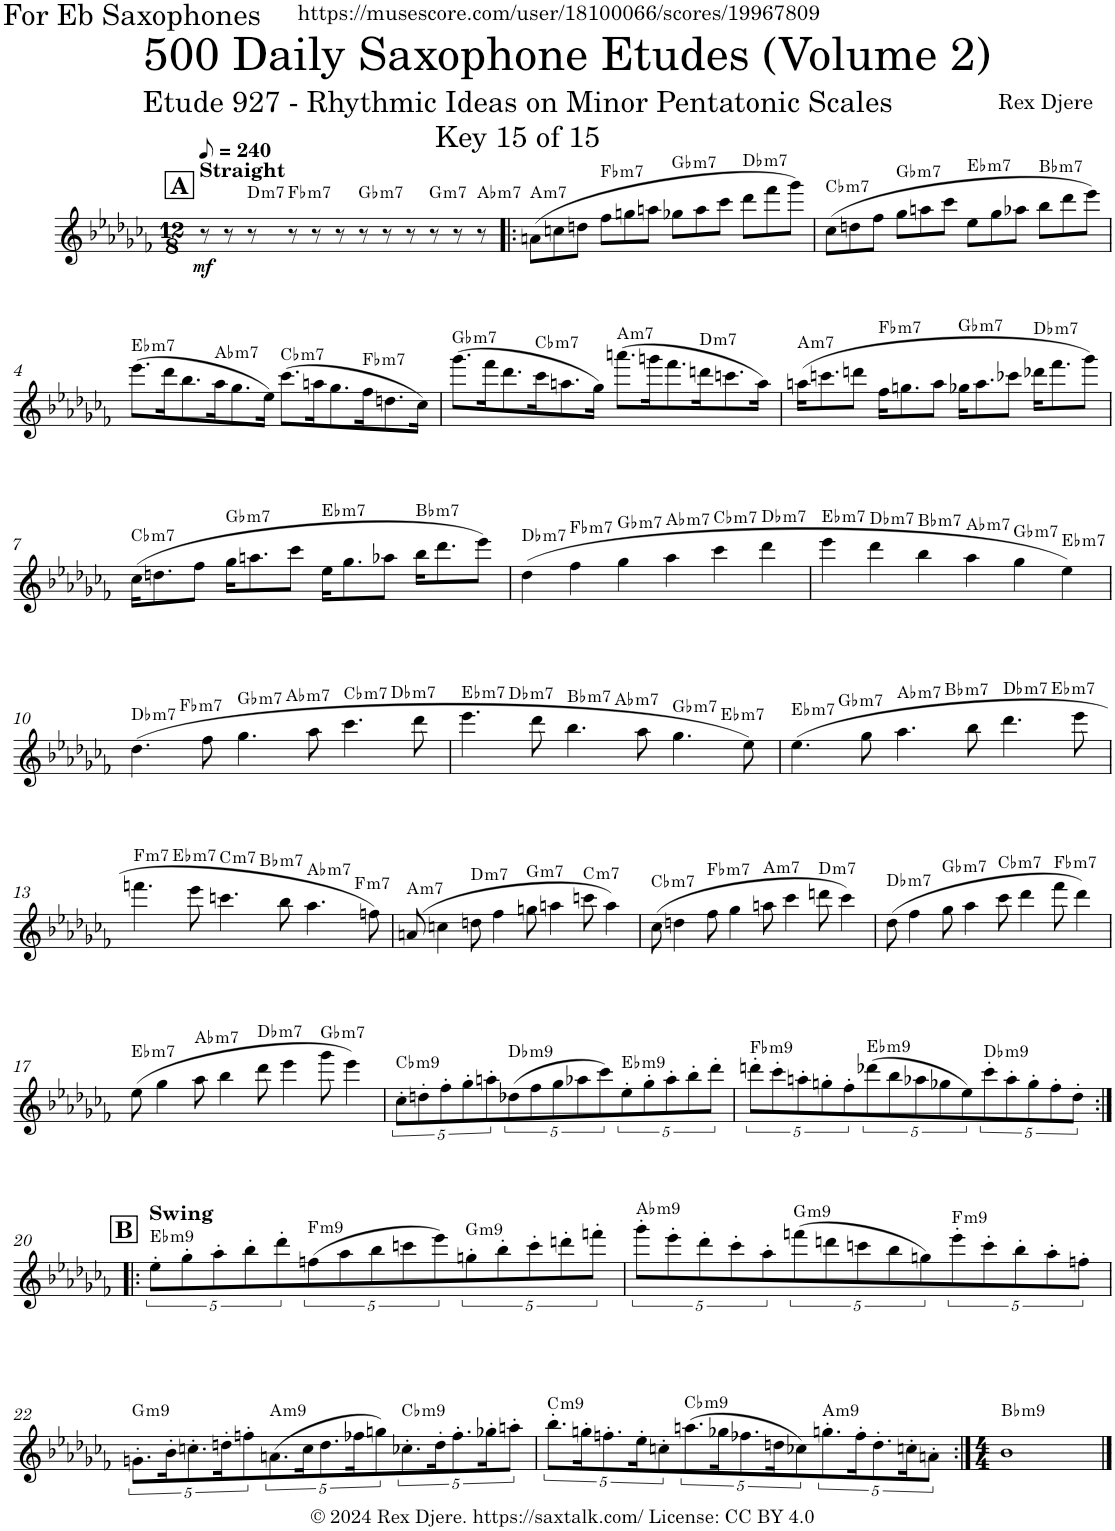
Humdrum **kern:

**kern	**dynam	**harte
*part1	*part1	*part1
*staff1	*staff1	*
*I"Alto Saxophone	*	*
*I'A. Sax.	*	*
*clefG2	*	*
*Trd5c9	*	*
*k[b-e-a-d-g-c-f-]	*	*
*M12/8	*	*
*MM120	*	*
!!LO:REH:place=s1:a:B:cj:fs=14:t=A
=1	=1	=1
!LO:TX:a:B:t=Straight	!	!
!	!LO:DY:b	!
8r	mf	.
8r	.	.
!	!	!LO:H:kt=m7
8r	.	D:min7
!	!	!LO:H:kt=m7
8r	.	Fb:min7
8r	.	.
8r	.	.
!	!	!LO:H:kt=m7
8r	.	Gb:min7
8r	.	.
8r	.	.
!	!	!LO:H:kt=m7
8r	.	G:min7
8r	.	.
!	!	!LO:H:kt=m7
8r	.	Ab:min7
=2!|:	=2!|:	=2!|:
!	!	!LO:H:kt=m7
(8an\L	.	A:min7
8ccn\	.	.
8ddn\J	.	.
!	!	!LO:H:kt=m7
8ff-\L	.	Fb:min7
8ggn\	.	.
8aan\J	.	.
!	!	!LO:H:kt=m7
8gg-X\L	.	Gb:min7
8aa\	.	.
8ccc-\J	.	.
!	!	!LO:H:kt=m7
8ddd-\L	.	Db:min7
8fff-\	.	.
8ggg-\J)	.	.
=3	=3	=3
!	!	!LO:H:kt=m7
(8cc-\L	.	Cb:min7
8ddn\	.	.
8ff-\J	.	.
!	!	!LO:H:kt=m7
8gg-\L	.	Gb:min7
8aan\	.	.
8ccc-\J	.	.
!	!	!LO:H:kt=m7
8ee-\L	.	Eb:min7
8gg-\	.	.
8aa-X\J	.	.
!	!	!LO:H:kt=m7
8bb-\L	.	Bb:min7
8ddd-\	.	.
8eee-\J)	.	.
!!LO:LB:g=z
=4	=4	=4
!	!	!LO:H:kt=m7
(8.eee-\L	.	Eb:min7
16ddd-\K	.	.
8.bb-\	.	.
!	!	!LO:H:kt=m7
16aa-\K	.	Ab:min7
8.gg-\	.	.
16ee-\Jk)	.	.
!	!	!LO:H:kt=m7
(8.ccc-\L	.	Cb:min7
16aan\K	.	.
8.gg-\	.	.
!	!	!LO:H:kt=m7
16ff-\K	.	Fb:min7
8.ddn\	.	.
16cc-\Jk)	.	.
=5	=5	=5
!	!	!LO:H:kt=m7
(8.ggg-\L	.	Gb:min7
16fff-\K	.	.
8.ddd-\	.	.
!	!	!LO:H:kt=m7
16ccc-\K	.	Cb:min7
8.aan\	.	.
16gg-\Jk)	.	.
!	!	!LO:H:kt=m7
(8.aaan\L	.	A:min7
16gggn\K	.	.
8.fff-\	.	.
!	!	!LO:H:kt=m7
16dddn\K	.	D:min7
8.cccn\	.	.
16aa\Jk)	.	.
=6	=6	=6
!	!	!LO:H:kt=m7
(16aan\KL	.	A:min7
8.cccn\	.	.
8dddn\J	.	.
!	!	!LO:H:kt=m7
16ff-\KL	.	Fb:min7
8.ggn\	.	.
8aa\J	.	.
!	!	!LO:H:kt=m7
16gg-X\KL	.	Gb:min7
8.aa\	.	.
8ccc-X\J	.	.
!	!	!LO:H:kt=m7
16ddd-X\KL	.	Db:min7
8.fff-\	.	.
8ggg-\J)	.	.
!!LO:LB:g=z
=7	=7	=7
!	!	!LO:H:kt=m7
(16cc-\KL	.	Cb:min7
8.ddn\	.	.
8ff-\J	.	.
!	!	!LO:H:kt=m7
16gg-\KL	.	Gb:min7
8.aan\	.	.
8ccc-\J	.	.
!	!	!LO:H:kt=m7
16ee-\KL	.	Eb:min7
8.gg-\	.	.
8aa-X\J	.	.
!	!	!LO:H:kt=m7
16bb-\KL	.	Bb:min7
8.ddd-\	.	.
8eee-\J)	.	.
=8	=8	=8
!	!	!LO:H:kt=m7
(4dd-\	.	Db:min7
!	!	!LO:H:kt=m7
4ff-\	.	Fb:min7
!	!	!LO:H:kt=m7
4gg-\	.	Gb:min7
!	!	!LO:H:kt=m7
4aa-\	.	Ab:min7
!	!	!LO:H:kt=m7
4ccc-\	.	Cb:min7
!	!	!LO:H:kt=m7
4ddd-\	.	Db:min7
=9	=9	=9
!	!	!LO:H:kt=m7
4eee-\	.	Eb:min7
!	!	!LO:H:kt=m7
4ddd-\	.	Db:min7
!	!	!LO:H:kt=m7
4bb-\	.	Bb:min7
!	!	!LO:H:kt=m7
4aa-\	.	Ab:min7
!	!	!LO:H:kt=m7
4gg-\	.	Gb:min7
!	!	!LO:H:kt=m7
4ee-\)	.	Eb:min7
!!LO:LB:g=z
=10	=10	=10
!	!	!LO:H:kt=m7
*^	*	*
*	*^	*	*
(4.dd-\	4ryy	2.ryy	.	Db:min7
!	!	!	!	!LO:H:kt=m7
.	1ryy	.	.	Fb:min7
8ff-\	.	.	.	.
!	!	!	!	!LO:H:kt=m7
4.gg-\	.	.	.	Gb:min7
!	!	!	!	!LO:H:kt=m7
.	.	2.ryy	.	Ab:min7
8aa-\	.	.	.	.
!	!	!	!	!LO:H:kt=m7
4.ccc-\	.	.	.	Cb:min7
!	!	!	!	!LO:H:kt=m7
.	4ryy	.	.	Db:min7
8ddd-\	.	.	.	.
=11	=11	=11	=11	=11
!	!	!	!	!LO:H:kt=m7
4.eee-\	4ryy	2.ryy	.	Eb:min7
!	!	!	!	!LO:H:kt=m7
.	1ryy	.	.	Db:min7
8ddd-\	.	.	.	.
!	!	!	!	!LO:H:kt=m7
4.bb-\	.	.	.	Bb:min7
!	!	!	!	!LO:H:kt=m7
.	.	2.ryy	.	Ab:min7
8aa-\	.	.	.	.
!	!	!	!	!LO:H:kt=m7
4.gg-\	.	.	.	Gb:min7
!	!	!	!	!LO:H:kt=m7
.	4ryy	.	.	Eb:min7
8ee-\)	.	.	.	.
=12	=12	=12	=12	=12
!	!	!	!	!LO:H:kt=m7
(4.ee-\	4ryy	2.ryy	.	Eb:min7
!	!	!	!	!LO:H:kt=m7
.	1ryy	.	.	Gb:min7
8gg-\	.	.	.	.
!	!	!	!	!LO:H:kt=m7
4.aa-\	.	.	.	Ab:min7
!	!	!	!	!LO:H:kt=m7
.	.	2.ryy	.	Bb:min7
8bb-\	.	.	.	.
!	!	!	!	!LO:H:kt=m7
4.ddd-\	.	.	.	Db:min7
!	!	!	!	!LO:H:kt=m7
.	4ryy	.	.	Eb:min7
8eee-\	.	.	.	.
!!LO:LB:g=z	!!	!!
=13	=13	=13	=13	=13
!	!	!	!	!LO:H:kt=m7
4.fffn\	4ryy	2.ryy	.	F:min7
!	!	!	!	!LO:H:kt=m7
.	1ryy	.	.	Eb:min7
8eee-\	.	.	.	.
!	!	!	!	!LO:H:kt=m7
4.cccn\	.	.	.	C:min7
!	!	!	!	!LO:H:kt=m7
.	.	2.ryy	.	Bb:min7
8bb-\	.	.	.	.
!	!	!	!	!LO:H:kt=m7
4.aa-\	.	.	.	Ab:min7
!	!	!	!	!LO:H:kt=m7
.	4ryy	.	.	F:min7
8ffn\)	.	.	.	.
=14	=14	=14	=14	=14
!	!	!	!	!LO:H:kt=m7
*v	*v	*v	*	*
(8an/	.	A:min7
4ccn\	.	.
!	!	!LO:H:kt=m7
8ddn\	.	D:min7
4ff-\	.	.
!	!	!LO:H:kt=m7
8ggn\	.	G:min7
4aan\	.	.
!	!	!LO:H:kt=m7
8cccn\	.	C:min7
4aa\)	.	.
=15	=15	=15
!	!	!LO:H:kt=m7
(8cc-\	.	Cb:min7
4ddn\	.	.
!	!	!LO:H:kt=m7
8ff-\	.	Fb:min7
4gg-\	.	.
!	!	!LO:H:kt=m7
8aan\	.	A:min7
4ccc-\	.	.
!	!	!LO:H:kt=m7
8dddn\	.	D:min7
4ccc-\)	.	.
=16	=16	=16
!	!	!LO:H:kt=m7
(8dd-\	.	Db:min7
4ff-\	.	.
!	!	!LO:H:kt=m7
8gg-\	.	Gb:min7
4aa-\	.	.
!	!	!LO:H:kt=m7
8ccc-\	.	Cb:min7
4ddd-\	.	.
!	!	!LO:H:kt=m7
8fff-\	.	Fb:min7
4ddd-\)	.	.
!!LO:LB:g=z
=17	=17	=17
!	!	!LO:H:kt=m7
(8ee-\	.	Eb:min7
4gg-\	.	.
!	!	!LO:H:kt=m7
8aa-\	.	Ab:min7
4bb-\	.	.
!	!	!LO:H:kt=m7
8ddd-\	.	Db:min7
4eee-\	.	.
!	!	!LO:H:kt=m7
8ggg-\	.	Gb:min7
4eee-\)	.	.
=18	=18	=18
!	!	!LO:H:kt=m9
10cc-'\L	.	Cb:min9
10ddn'\	.	.
10ff-'\	.	.
10gg-'\	.	.
10aan'\	.	.
!	!	!LO:H:kt=m9
(10dd-X\	.	Db:min9
10ff-\	.	.
10gg-\	.	.
10aa-X\	.	.
10ccc-\)	.	.
!	!	!LO:H:kt=m9
10ee-'\	.	Eb:min9
10gg-'\	.	.
10aa-'\	.	.
10bb-'\	.	.
10ddd-'\J	.	.
=19	=19	=19
!	!	!LO:H:kt=m9
10dddn'\L	.	Fb:min9
10ccc-'\	.	.
10aan'\	.	.
10ggn'\	.	.
10ff-'\	.	.
!	!	!LO:H:kt=m9
(10ddd-X\	.	Eb:min9
10bb-\	.	.
10aa-X\	.	.
10gg-X\	.	.
10ee-\)	.	.
!	!	!LO:H:kt=m9
10ccc-'\	.	Db:min9
10aa-'\	.	.
10gg-'\	.	.
10ff-'\	.	.
10dd-'\J	.	.
!!LO:LB:g=z
!!LO:REH:place=s1:a:B:cj:fs=14:t=B
=20:|!|:	=20:|!|:	=20:|!|:
!LO:TX:a:B:t=Swing	!	!LO:H:kt=m9
10ee-'\L	.	Eb:min9
10gg-'\	.	.
10aa-'\	.	.
10bb-'\	.	.
10ddd-'\	.	.
!	!	!LO:H:kt=m9
(10ffn\	.	F:min9
10aa-\	.	.
10bb-\	.	.
10cccn\	.	.
10eee-\)	.	.
!	!	!LO:H:kt=m9
10ggn'\	.	G:min9
10bb-'\	.	.
10ccc'\	.	.
10dddn'\	.	.
10fffn'\J	.	.
=21	=21	=21
!	!	!LO:H:kt=m9
10ggg-'\L	.	Ab:min9
10eee-'\	.	.
10ddd-'\	.	.
10ccc-'\	.	.
10aa-'\	.	.
!	!	!LO:H:kt=m9
(10fffn\	.	G:min9
10dddn\	.	.
10cccn\	.	.
10bb-\	.	.
10ggn\)	.	.
!	!	!LO:H:kt=m9
10eee-'\	.	F:min9
10ccc'\	.	.
10bb-'\	.	.
10aa-'\	.	.
10ffn'\J	.	.
!!LO:LB:g=z
=22	=22	=22
!	!	!LO:H:kt=m9
10.gn'\L	.	G:min9
20b-'\K	.	.
10.ccn'\	.	.
20ddn'\K	.	.
10ffn'\	.	.
!	!	!LO:H:kt=m9
(10.an\	.	A:min9
20cc\K	.	.
10.dd\	.	.
20ff-X\K	.	.
10ggn\)	.	.
!	!	!LO:H:kt=m9
10.cc-X'\	.	Cb:min9
20dd'\K	.	.
10.ff-'\	.	.
20gg-X'\K	.	.
10aan'\J	.	.
=23	=23	=23
!	!	!LO:H:kt=m9
10.bb-'\L	.	C:min9
20ggn'\K	.	.
10.ffn'\	.	.
20ee-'\K	.	.
10ccn'\	.	.
!	!	!LO:H:kt=m9
(10.aan\	.	Cb:min9
20gg-X\K	.	.
10.ff-X\	.	.
20ddn\K	.	.
10cc-X\)	.	.
!	!	!LO:H:kt=m9
10.ggn'\	.	A:min9
20ff-'\K	.	.
10.dd'\	.	.
20ccn'\K	.	.
10an'\J	.	.
=24:|!	=24:|!	=24:|!
*M4/4	*	*
!	!	!LO:H:kt=m9
1b-	.	Bb:min9
==	==	==
*-	*-	*-
